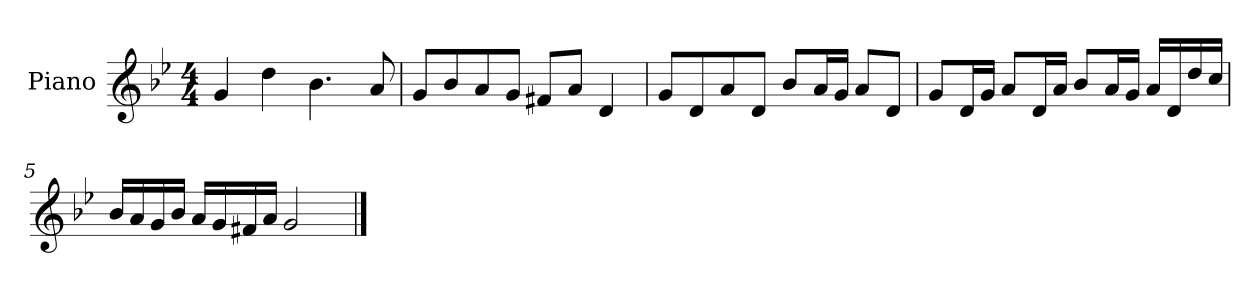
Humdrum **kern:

**kern
*part1
*staff1
*I"Piano
*I'Pno
*clefG2
*k[b-e-]
*g:
*M4/4
=1
4g/
4dd\
4.b-\
8a/
=2
8g/L
8b-/
8a/
8g/J
8f#X/L
8a/J
4d/
=3
8g/L
8d/
8a/
8d/J
8b-/L
16a/L
16g/JJ
8a/L
8d/J
=4
8g/L
16d/L
16g/JJ
8a/L
16d/L
16a/JJ
8b-/L
16a/L
16g/JJ
16a/LL
16d/
16dd/
16cc/JJ
=5
16b-/LL
16a/
16g/
16b-/JJ
16a/LL
16g/
16f#X/
16a/JJ
2g/
==
*-
